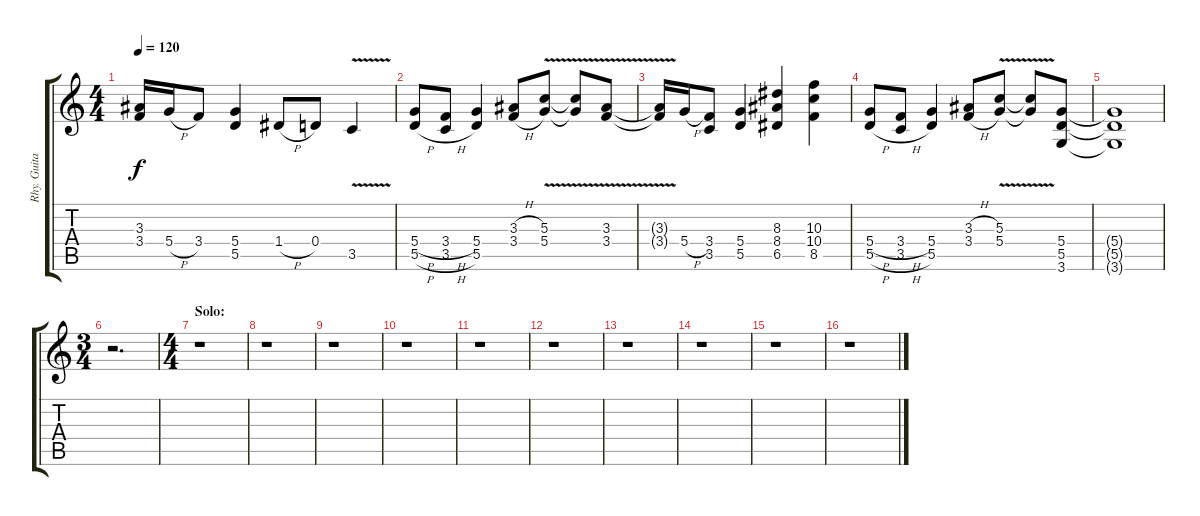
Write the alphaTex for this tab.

\track ("Rhy. Guitar 2" "Rhy. Guita") {instrument distortionguitar}
\staff {score tabs}
\tuning (E4 B3 G3 D3 A2 E2) {hide}
\ts (4 4)
\tempo 120
\clef g2
\ks c
(3.3{t} 3.4{t}).16{dy f} 5.4{h}.16 3.4.8 (5.4 5.5).4 1.4{h}.8 0.4.8 3.5{v}.4 |
(5.4{h} 5.5{h}).8 (3.4{h} 3.5{h}).8 (5.4 5.5).4 (3.3{h} 3.4{h}).8 (5.3 5.4{v}).8 (5.3{t} 5.4{t}).8 (3.3 3.4{v}).8 |
(3.3{t} 3.4{t}).16 5.4{h}.16 (3.4 3.5).8 (5.4 5.5).4 (8.3 8.4 6.5).4 (10.3 10.4 8.5).4 |
(5.4{h} 5.5{h}).8 (3.4{h} 3.5{h}).8 (5.4 5.5).4 (3.3{h} 3.4{h}).8 (5.3{v} 5.4).8 (5.3{t} 5.4{t}).8 (5.4 5.5 3.6).8 |
(5.4{t} 5.5{t} 3.6{t}).1 |
\ts (3 4)
r.2{d} |
\ts (4 4)
\section ("" "Solo:")
r.1 |
r.1 |
r.1 |
r.1 |
r.1 |
r.1 |
r.1 |
r.1 |
r.1 |
r.1
